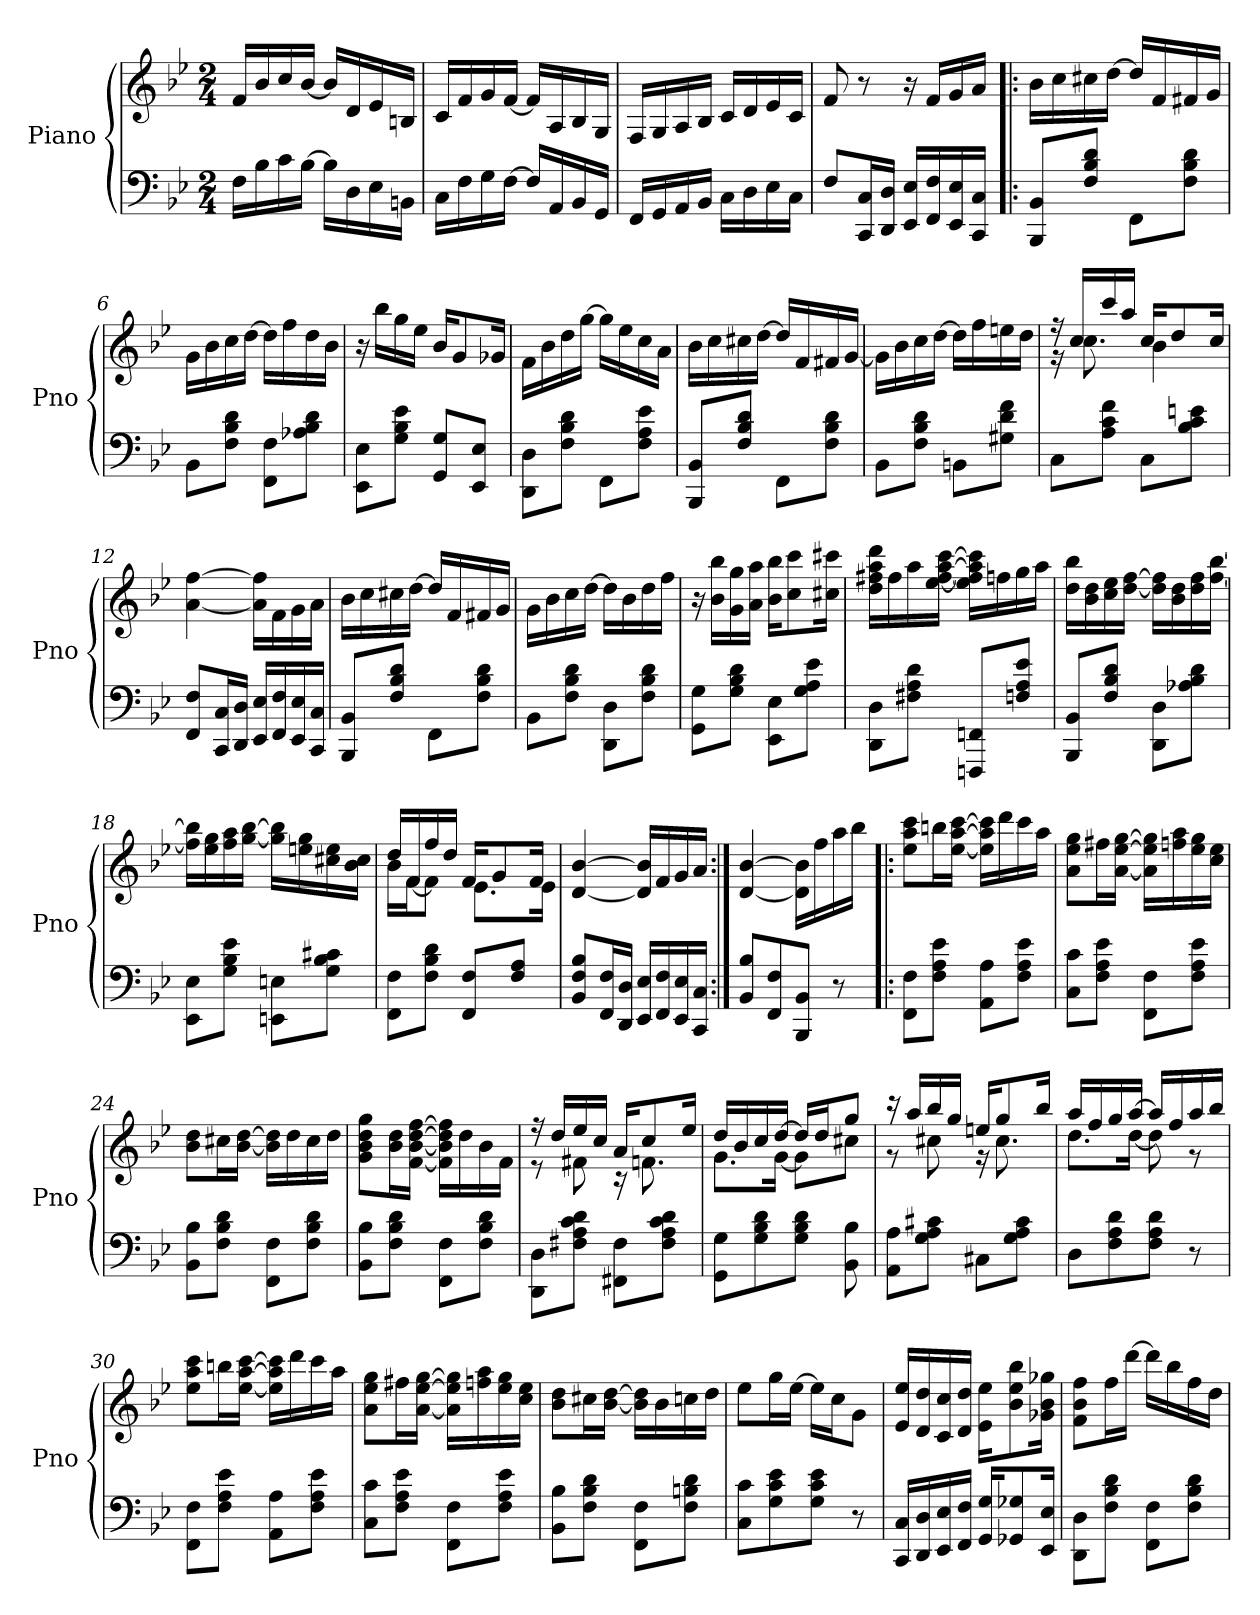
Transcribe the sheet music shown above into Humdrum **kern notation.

**kern	**kern
*part1	*part1
*staff2	*staff1
*I"Piano	*
*I'Pno	*
*clefF4	*clefG2
*k[b-e-]	*k[b-e-]
*M2/4	*M2/4
*MM90	*MM90
=1	=1
16FLL	16fLL
16B-	16b-
16c	16cc
[16B-JJ	[16b-JJ
16B-LL]	16b-LL]
16D	16d
16E-	16e-
16BBnJJ	16BnJJ
=2	=2
16CLL	16cLL
16F	16f
16G	16g
[16FJJ	[16fJJ
16FLL]	16fLL]
16AA	16A
16BB-	16B-
16GGJJ	16GJJ
=3	=3
16FFLL	16FLL
16GG	16G
16AA	16A
16BB-JJ	16B-JJ
16CLL	16cLL
16D	16d
16E-	16e-
16CJJ	16cJJ
=4	=4
8FL	8f
16CC 16CL	8r
16DD 16DJJ	.
16EE- 16E-LL	16r
16FF 16F	16fLL
16EE- 16E-	16g
16CC 16CJJ	16aJJ
=5!|:	=5!|:
8BBB- 8BB-L	16b-LL
.	16cc
8F 8B- 8dJ	16cc#X
.	[16ddJJ
8FFL	16ddLL]
.	16f
8F 8B- 8dJ	16f#X
.	16gJJ
=6	=6
8BB-L	16gLL
.	16b-
8F 8B- 8dJ	16cc
.	[16ddJJ
8FF 8FL	16ddLL]
.	16ff
8A-X 8B- 8dJ	16dd
.	16b-JJ
=7	=7
8EE- 8E-L	16r
.	16bb-LL
8G 8B- 8e-J	16gg
.	16ee-JJ
8GG 8GL	16b-KL
.	8g
8EE- 8E-J	.
.	16g-XJk
=8	=8
8DD 8DL	16fLL
.	16b-
8F 8B- 8dJ	16dd
.	[16ggJJ
8FFL	16ggLL]
.	16ee-
8F 8A 8e-J	16cc
.	16aJJ
=9	=9
8BBB- 8BB-L	16b-LL
.	16cc
8F 8B- 8dJ	16cc#X
.	[16ddJJ
8FFL	16ddLL]
.	16f
8F 8B- 8dJ	16f#X
.	[16gJJ
=10	=10
8BB-L	16gLL]
.	16b-
8F 8B- 8dJ	16cc
.	[16ddJJ
8BBnL	16ddLL]
.	16ff
8G#X 8d 8fJ	16een
.	16ddJJ
=11	=11
*	*^
8CL	16r	16r
.	16ccLL	8.cc
8A 8c 8fJ	16ccc	.
.	16aaJJ	.
8CL	16ccKL	4b-
.	8dd	.
8B- 8c 8enJ	.	.
.	16ccJk	.
*	*v	*v
=12	=12
8FF 8FL	[4a [4ff
16CC 16CL	.
16DD 16DJJ	.
16EE- 16E-LL	16a] 16ff]LL
16FF 16F	16f
16EE- 16E-	16g
16CC 16CJJ	16aJJ
=13	=13
8BBB- 8BB-L	16b-LL
.	16cc
8F 8B- 8dJ	16cc#X
.	[16ddJJ
8FFL	16ddLL]
.	16f
8F 8B- 8dJ	16f#X
.	16gJJ
=14	=14
8BB-L	16gLL
.	16b-
8F 8B- 8dJ	16cc
.	[16ddJJ
8DD 8DL	16ddLL]
.	16b-
8F 8B- 8dJ	16dd
.	16ffJJ
=15	=15
8GG 8GL	16r
.	16b- 16bb-LL
8G 8B- 8dJ	16g 16gg
.	16a 16aaJJ
8EE- 8E-L	16b- 16bb-KL
.	8cc 8ccc
8G 8A 8e-J	.
.	16cc#X 16ccc#XJk
=16	=16
8DD 8DL	16dd 16ff#X 16aa 16dddLL
.	16ff#
8F#X 8A 8dJ	16aa
.	[16ee- [16ff# [16aa [16cccJJ
8FFFn 8FFnL	16ee-] 16ff#] 16aa] 16ccc]LL
.	16ffn
8Fn 8A 8e-J	16gg
.	16aaJJ
=17	=17
8BBB- 8BB-L	16dd 16bb-LL
.	16b- 16dd
8F 8B- 8dJ	16cc 16ee-
.	[16dd [16ffJJ
8DD 8DL	16dd] 16ff]LL
.	16b- 16dd
8A-X 8B- 8dJ	16dd 16ff
.	[16ff [16bb-JJ
=18	=18
8EE- 8E-L	16ff] 16bb-]LL
.	16ee- 16gg
8G 8B- 8e-J	16ff 16aa
.	[16gg [16bb-JJ
8EEn 8EnL	16gg] 16bb-]LL
.	16een 16gg
8G 8B- 8c#XJ	16cc#X 16ee
.	16b- 16cc#JJ
=19	=19
*	*^
8FF 8FL	16ddLL	16b-LL
.	16f	[16fJ
8F 8B- 8dJ	16ff	8fJ]
.	16ddJJ	.
8FF 8FL	16fKL	8.e-L
.	8g	.
8F 8AJ	.	.
.	16fJk	16e-Jk
*	*v	*v
=20	=20
8BB- 8F 8B-L	[4d [4b-
16FF 16FL	.
16DD 16DJJ	.
16EE- 16E-LL	16d] 16b-]LL
16FF 16F	16f
16EE- 16E-	16g
16CC 16CJJ	16aJJ
=21:|!	=21:|!
8BB- 8B-L	[4d [4b-
8FF 8F	.
8BBB- 8BB-J	16d] 16b-]LL
.	16ff
8r	16aa
.	16bb-JJ
=22!|:	=22!|:
8FF 8FL	8ee- 8aa 8cccL
8F 8A 8e-J	16bbnL
.	[16ee- [16aa [16cccJJ
8AA 8AL	16ee-] 16aa] 16ccc]LL
.	16ddd
8F 8A 8e-J	16ccc
.	16aaJJ
=23	=23
8C 8cL	8a 8ee- 8ggL
8F 8A 8e-J	16ff#XL
.	[16a [16ee- [16ggJJ
8FF 8FL	16a] 16ee-] 16gg]LL
.	16ffn 16aa
8F 8A 8e-J	16ee- 16gg
.	16cc 16ee-JJ
=24	=24
8BB- 8B-L	8b- 8ddL
8F 8B- 8dJ	16cc#XL
.	[16b- [16ddJJ
8FF 8FL	16b-] 16dd]LL
.	16dd
8F 8B- 8dJ	16cc#
.	16ddJJ
=25	=25
8BB- 8B-L	8g 8b- 8dd 8ggL
8F 8B- 8dJ	16b- 16ddL
.	[16f [16b- [16dd [16ffJJ
8FF 8FL	16f] 16b-] 16dd] 16ff]LL
.	16dd
8F 8B- 8dJ	16b-
.	16fJJ
=26	=26
*	*^
8DD 8DL	16r	8r
.	16ddLL	.
8F#X 8A 8c 8dJ	16ee-	8f#X
.	16ccJJ	.
8FF#X 8F#L	16aKL	16r
.	8cc	8.fn
8F# 8A 8c 8dJ	.	.
.	16ee-Jk	.
=27	=27	=27
8GG 8GL	16ddLL	8.gL
.	16b-	.
8G 8B- 8d	16cc	.
.	[16ddJJ	[16gJk
8G 8B- 8dJ	16ddLL]	8gL]
.	16ddJ	.
8BB- 8B-	8ggJ	8cc#XJ
=28	=28	=28
8AA 8AL	16r	8r
.	16aaLL	.
8G 8A 8c#XJ	16bb-	8cc#X
.	16ggJJ	.
8C#XL	16eenKL	16r
.	8gg	8.cc#
8G 8A 8c#J	.	.
.	16bb-Jk	.
=29	=29	=29
8DL	16aaLL	8.ddL
.	16ff	.
8F 8A 8d	16gg	.
.	[16aaJJ	[16ddJk
8F 8A 8dJ	16aaLL]	8dd]
.	16ff	.
8r	16aa	8r
.	16bb-JJ	.
*	*v	*v
=30	=30
8FF 8FL	8ee- 8aa 8cccL
8F 8A 8e-J	16bbnL
.	[16ee- [16aa [16cccJJ
8AA 8AL	16ee-] 16aa] 16ccc]LL
.	16ddd
8F 8A 8e-J	16ccc
.	16aaJJ
=31	=31
8C 8cL	8a 8ee- 8ggL
8F 8A 8e-J	16ff#XL
.	[16a [16ee- [16ggJJ
8FF 8FL	16a] 16ee-] 16gg]LL
.	16ffn 16aa
8F 8A 8e-J	16ee- 16gg
.	16cc 16ee-JJ
=32	=32
8BB- 8B-L	8b- 8ddL
8F 8B- 8dJ	16cc#XL
.	[16b- [16ddJJ
8FF 8FL	16b-] 16dd]LL
.	16b-
8F 8Bn 8dJ	16ccn
.	16ddJJ
=33	=33
8C 8cL	8ee-L
8G 8c 8e-	16ggL
.	[16ee-JJ
8G 8c 8e-J	16ee-LL]
.	16ccJ
8r	8gJ
=34	=34
16CC 16CLL	16e- 16ee-LL
16DD 16D	16d 16dd
16EE- 16E-	16c 16cc
16FF 16FJJ	16d 16ddJJ
16GG 16GKL	16e- 16ee-KL
8GG-X 8G-X	8b- 8ee- 8bb-
16EE- 16E-Jk	16g-X 16b- 16gg-XJk
=35	=35
8DD 8DL	8f 8b- 8ffL
8F 8B- 8dJ	16ffL
.	[16dddJJ
8FF 8FL	16dddLL]
.	16bb-
8F 8B- 8dJ	16ff
.	16ddJJ
=	=
*-	*-
